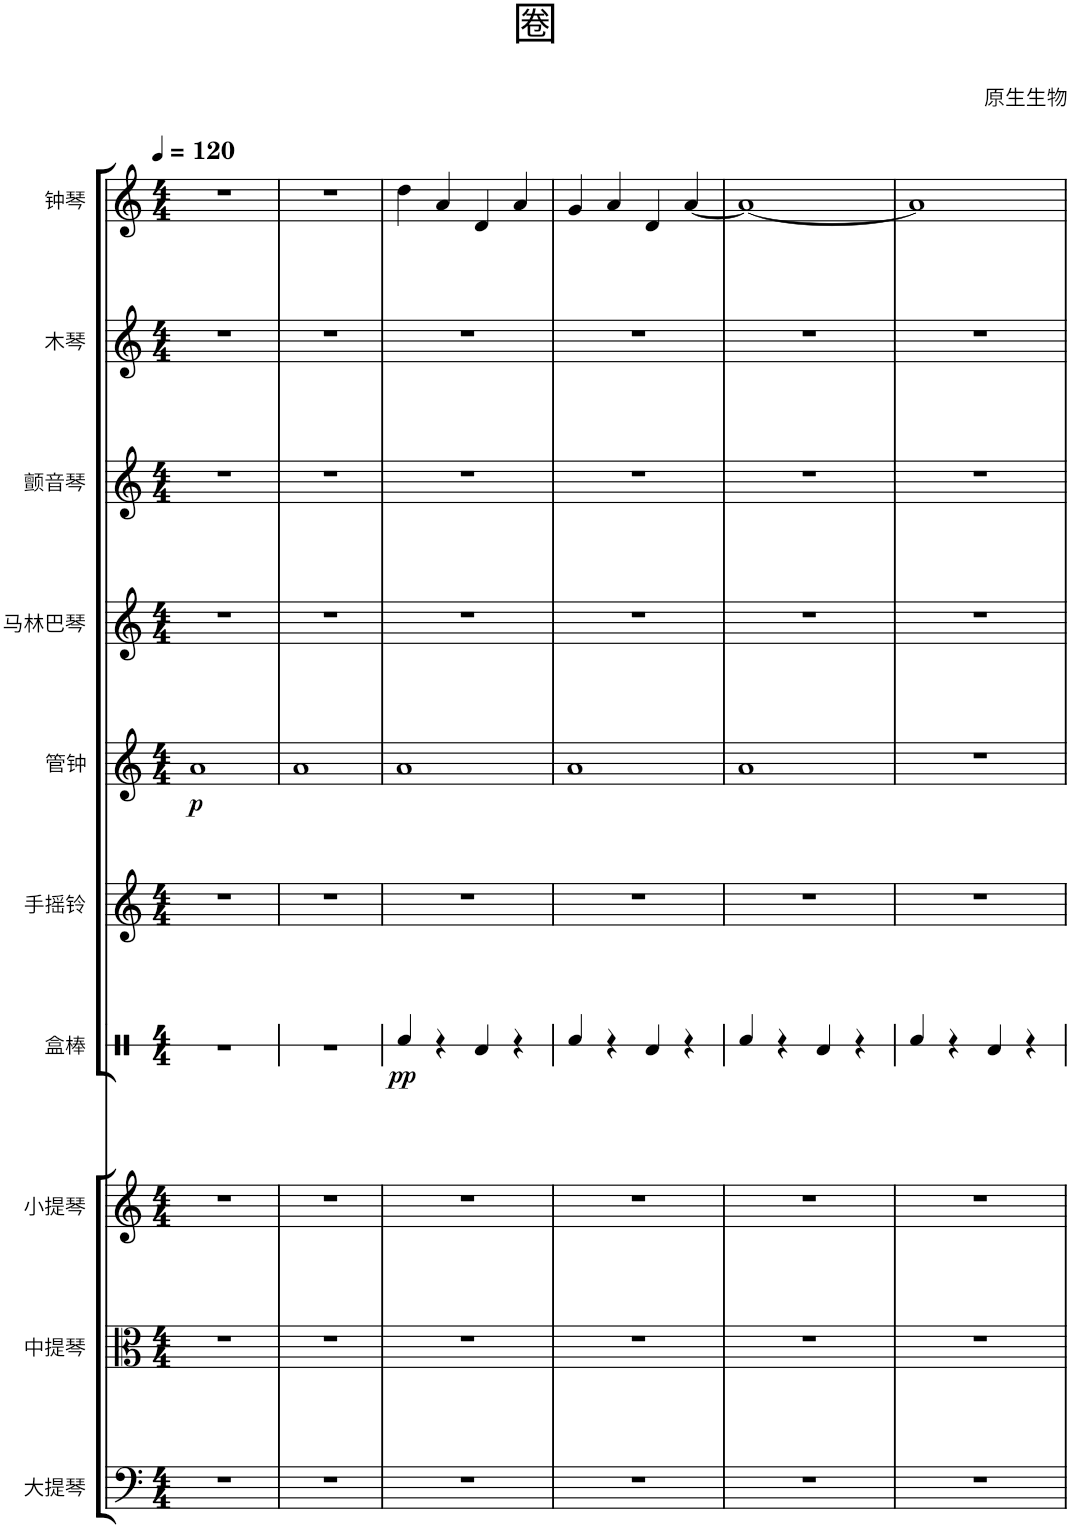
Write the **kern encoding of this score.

**kern	**kern	**kern	**kern	**dynam	**kern	**kern	**dynam	**kern	**kern	**kern	**kern
*part10	*part9	*part8	*part7	*part7	*part6	*part5	*part5	*part4	*part3	*part2	*part1
*staff10	*staff9	*staff8	*staff7	*staff7	*staff6	*staff5	*staff5	*staff4	*staff3	*staff2	*staff1
*I"大提琴	*I"中提琴	*I"小提琴	*I"盒棒	*	*I"手摇铃	*I"管钟	*	*I"马林巴琴	*I"颤音琴	*I"木琴	*I"钟琴
*	*	*	*stria1	*	*	*	*	*	*	*	*
*clefF4	*clefC3	*clefG2	*clefX	*	*clefG2	*clefG2	*	*clefG2	*clefG2	*clefG2	*clefG2
*	*	*	*	*	*Trd-7c-12	*	*	*	*	*Trd-7c-12	*Trd-14c-24
*k[]	*k[]	*k[]	*k[]	*	*k[]	*k[]	*	*k[]	*k[]	*k[]	*k[]
*M4/4	*M4/4	*M4/4	*M4/4	*	*M4/4	*M4/4	*	*M4/4	*M4/4	*M4/4	*M4/4
*MM120	*MM120	*MM120	*MM120	*	*MM120	*MM120	*	*MM120	*MM120	*MM120	*MM120
=1	=1	=1	=1	=1	=1	=1	=1	=1	=1	=1	=1
!	!	!	!	!	!	!	!LO:DY:b	!	!	!	!
1r	1r	1r	1r	.	1r	1a	p	1r	1r	1r	1r
=2	=2	=2	=2	=2	=2	=2	=2	=2	=2	=2	=2
1r	1r	1r	1r	.	1r	1a	.	1r	1r	1r	1r
=3	=3	=3	=3	=3	=3	=3	=3	=3	=3	=3	=3
!	!	!	!	!LO:DY:b	!	!	!	!	!	!	!
1r	1r	1r	4Rf/	pp	1r	1a	.	1r	1r	1r	4dd\
.	.	.	4r	.	.	.	.	.	.	.	4a/
.	.	.	4Rd/	.	.	.	.	.	.	.	4d/
.	.	.	4r	.	.	.	.	.	.	.	4a/
=4	=4	=4	=4	=4	=4	=4	=4	=4	=4	=4	=4
1r	1r	1r	4Rf/	.	1r	1a	.	1r	1r	1r	4g/
.	.	.	4r	.	.	.	.	.	.	.	4a/
.	.	.	4Rd/	.	.	.	.	.	.	.	4d/
.	.	.	4r	.	.	.	.	.	.	.	[4a/
=5	=5	=5	=5	=5	=5	=5	=5	=5	=5	=5	=5
1r	1r	1r	4Rf/	.	1r	1a	.	1r	1r	1r	1a_
.	.	.	4r	.	.	.	.	.	.	.	.
.	.	.	4Rd/	.	.	.	.	.	.	.	.
.	.	.	4r	.	.	.	.	.	.	.	.
=6	=6	=6	=6	=6	=6	=6	=6	=6	=6	=6	=6
1r	1r	1r	4Rf/	.	1r	1r	.	1r	1r	1r	1a]
.	.	.	4r	.	.	.	.	.	.	.	.
.	.	.	4Rd/	.	.	.	.	.	.	.	.
.	.	.	4r	.	.	.	.	.	.	.	.
=	=	=	=	=	=	=	=	=	=	=	=
*-	*-	*-	*-	*-	*-	*-	*-	*-	*-	*-	*-
